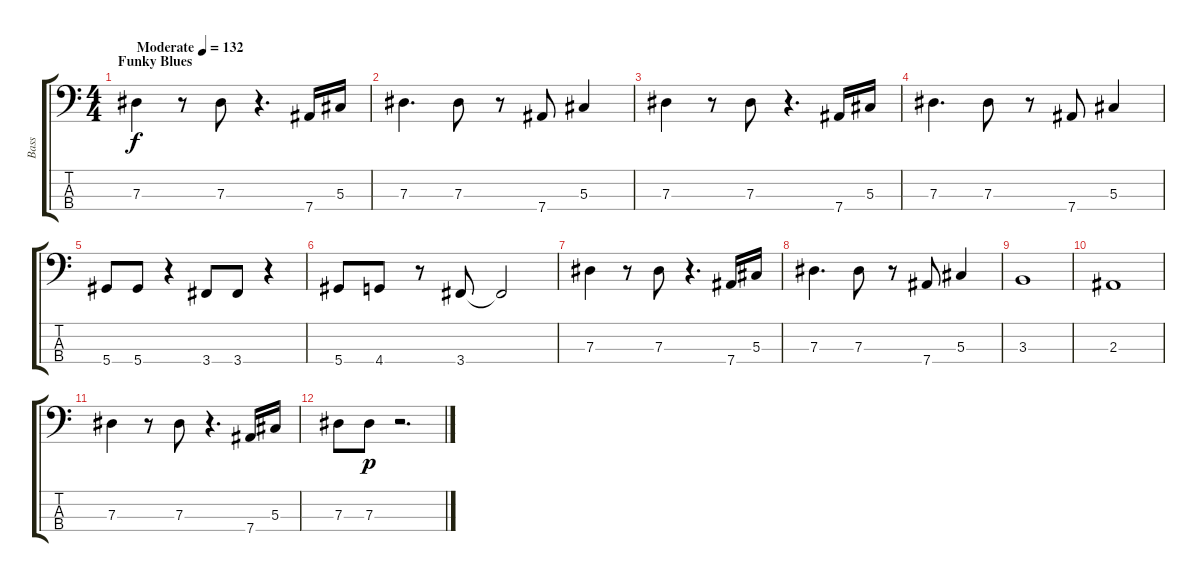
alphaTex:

\track ("Bass" "Bass") {instrument electricbassfinger}
\staff {score tabs}
\tuning (Gb2 Db2 Ab1 Eb1) {hide}
\ts (4 4)
\section ("" "Funky Blues")
\tempo (132 "Moderate")
\clef f4
\ks c
7.3.4{dy f volume 10 instrument electricbassfinger} r.8 7.3.8 r.4{d} 7.4.16 5.3.16 |
7.3.4{d} 7.3.8 r.8 7.4.8 5.3.4 |
7.3.4 r.8 7.3.8 r.4{d} 7.4.16 5.3.16 |
7.3.4{d} 7.3.8 r.8 7.4.8 5.3.4 |
5.4.8 5.4.8 r.4 3.4.8 3.4.8 r.4 |
5.4.8 4.4.8 r.8 3.4.8 3.4{t}.2 |
7.3.4 r.8 7.3.8 r.4{d} 7.4.16 5.3.16 |
7.3.4{d} 7.3.8 r.8 7.4.8 5.3.4 |
3.3.1 |
2.3.1 |
7.3.4 r.8 7.3.8 r.4{d} 7.4.16 5.3.16 |
7.3.8 7.3.8{dy p} r.2{d}
